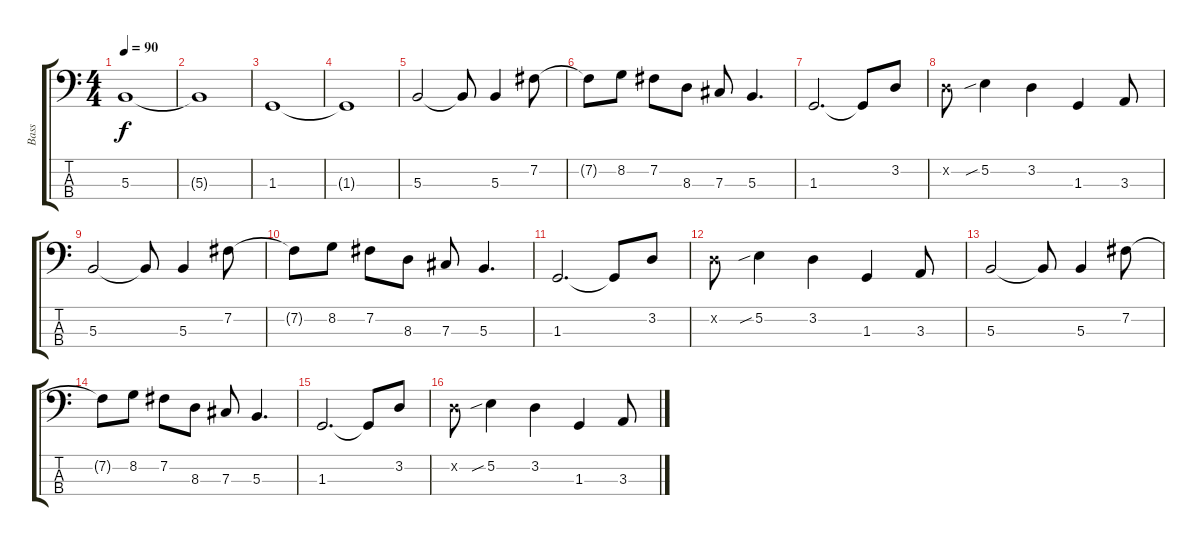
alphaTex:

\track ("Bass" "Bass") {instrument electricbassfinger}
\staff {score tabs}
\tuning (E2 B1 Gb1 B0) {hide}
\ts (4 4)
\tempo 90
\clef f4
\ks c
5.3.1{dy f} |
5.3{t}.1 |
1.3.1 |
1.3{t}.1 |
5.3.2 5.3{t}.8 5.3.4 7.2.8 |
7.2{t}.8 8.2.8 7.2.8 8.3.8 7.3.8 5.3.4{d} |
1.3.2{d} 1.3{t}.8 3.2.8 |
3.2{x}.8 5.2{sib}.4 3.2.4 1.3.4 3.3.8 |
5.3.2 5.3{t}.8 5.3.4 7.2.8 |
7.2{t}.8 8.2.8 7.2.8 8.3.8 7.3.8 5.3.4{d} |
1.3.2{d} 1.3{t}.8 3.2.8 |
3.2{x}.8 5.2{sib}.4 3.2.4 1.3.4 3.3.8 |
5.3.2 5.3{t}.8 5.3.4 7.2.8 |
7.2{t}.8 8.2.8 7.2.8 8.3.8 7.3.8 5.3.4{d} |
1.3.2{d} 1.3{t}.8 3.2.8 |
3.2{x}.8 5.2{sib}.4 3.2.4 1.3.4 3.3.8
